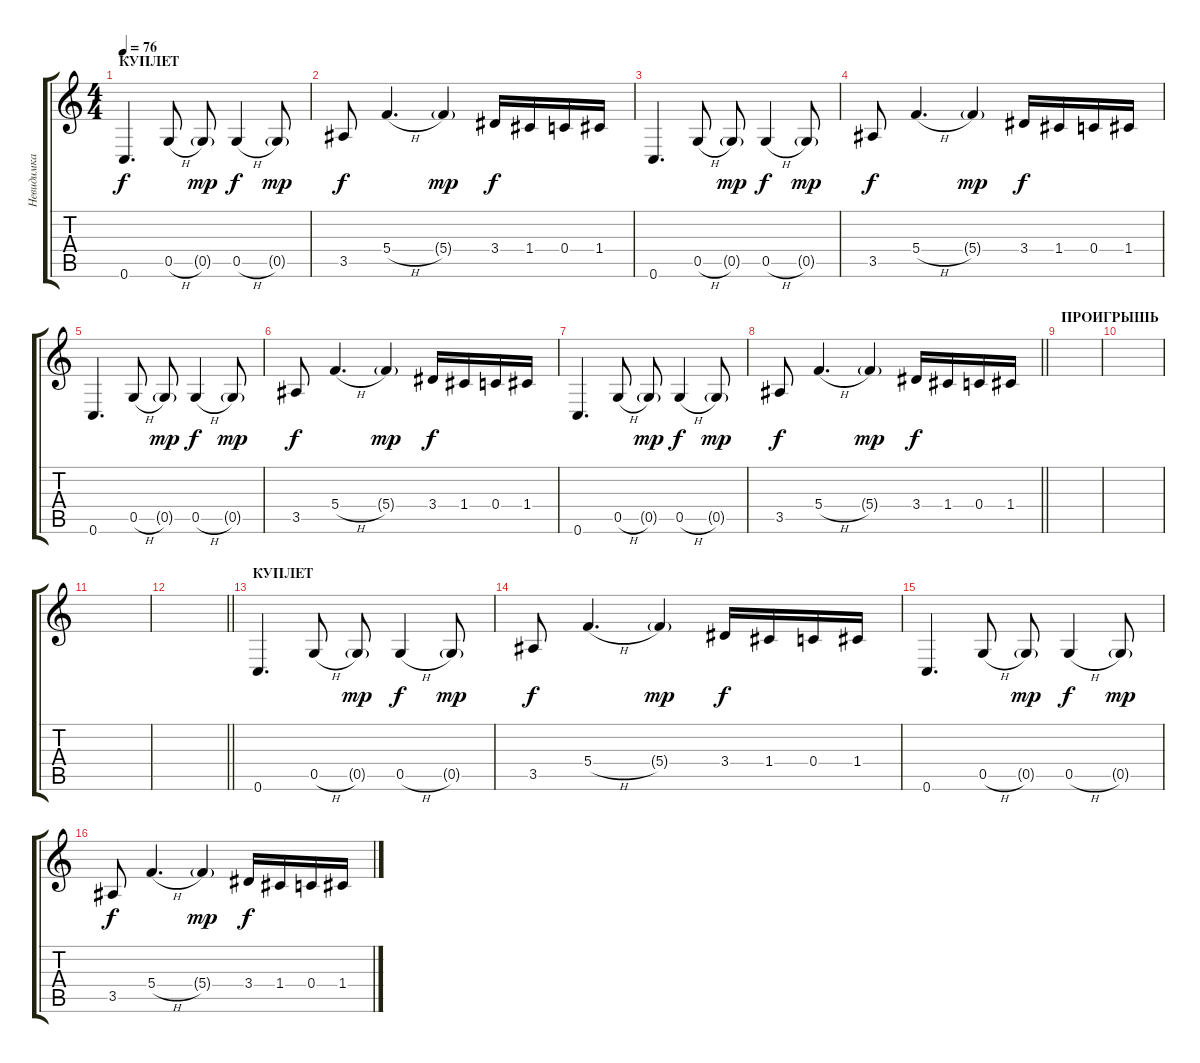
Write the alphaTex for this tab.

\track ("Невидимка" "Невидимка") {instrument electricguitarclean}
\staff {score tabs}
\tuning (D4 A3 F3 C3 G2 C2) {hide}
\ts (4 4)
\section ("" "КУПЛЕТ")
\tempo 76
\clef g2
\ks c
0.6.4{d dy f} 0.5{h}.8 0.5{g}.8{dy mp} 0.5{h}.4{dy f} 0.5{g}.8{dy mp} |
3.5.8{dy f} 5.4{h}.4{d} 5.4{g}.4{dy mp} 3.4.16{dy f} 1.4.16 0.4.16 1.4.16 |
0.6.4{d} 0.5{h}.8 0.5{g}.8{dy mp} 0.5{h}.4{dy f} 0.5{g}.8{dy mp} |
3.5.8{dy f} 5.4{h}.4{d} 5.4{g}.4{dy mp} 3.4.16{dy f} 1.4.16 0.4.16 1.4.16 |
0.6.4{d} 0.5{h}.8 0.5{g}.8{dy mp} 0.5{h}.4{dy f} 0.5{g}.8{dy mp} |
3.5.8{dy f} 5.4{h}.4{d} 5.4{g}.4{dy mp} 3.4.16{dy f} 1.4.16 0.4.16 1.4.16 |
0.6.4{d} 0.5{h}.8 0.5{g}.8{dy mp} 0.5{h}.4{dy f} 0.5{g}.8{dy mp} |
\barLineRight lightlight
3.5.8{dy f} 5.4{h}.4{d} 5.4{g}.4{dy mp} 3.4.16{dy f} 1.4.16 0.4.16 1.4.16 |
\section ("" "ПРОИГРЫШЬ")
|
|
|
\barLineRight lightlight
|
\section ("" "КУПЛЕТ")
0.6.4{d} 0.5{h}.8 0.5{g}.8{dy mp} 0.5{h}.4{dy f} 0.5{g}.8{dy mp} |
3.5.8{dy f} 5.4{h}.4{d} 5.4{g}.4{dy mp} 3.4.16{dy f} 1.4.16 0.4.16 1.4.16 |
0.6.4{d} 0.5{h}.8 0.5{g}.8{dy mp} 0.5{h}.4{dy f} 0.5{g}.8{dy mp} |
3.5.8{dy f} 5.4{h}.4{d} 5.4{g}.4{dy mp} 3.4.16{dy f} 1.4.16 0.4.16 1.4.16
